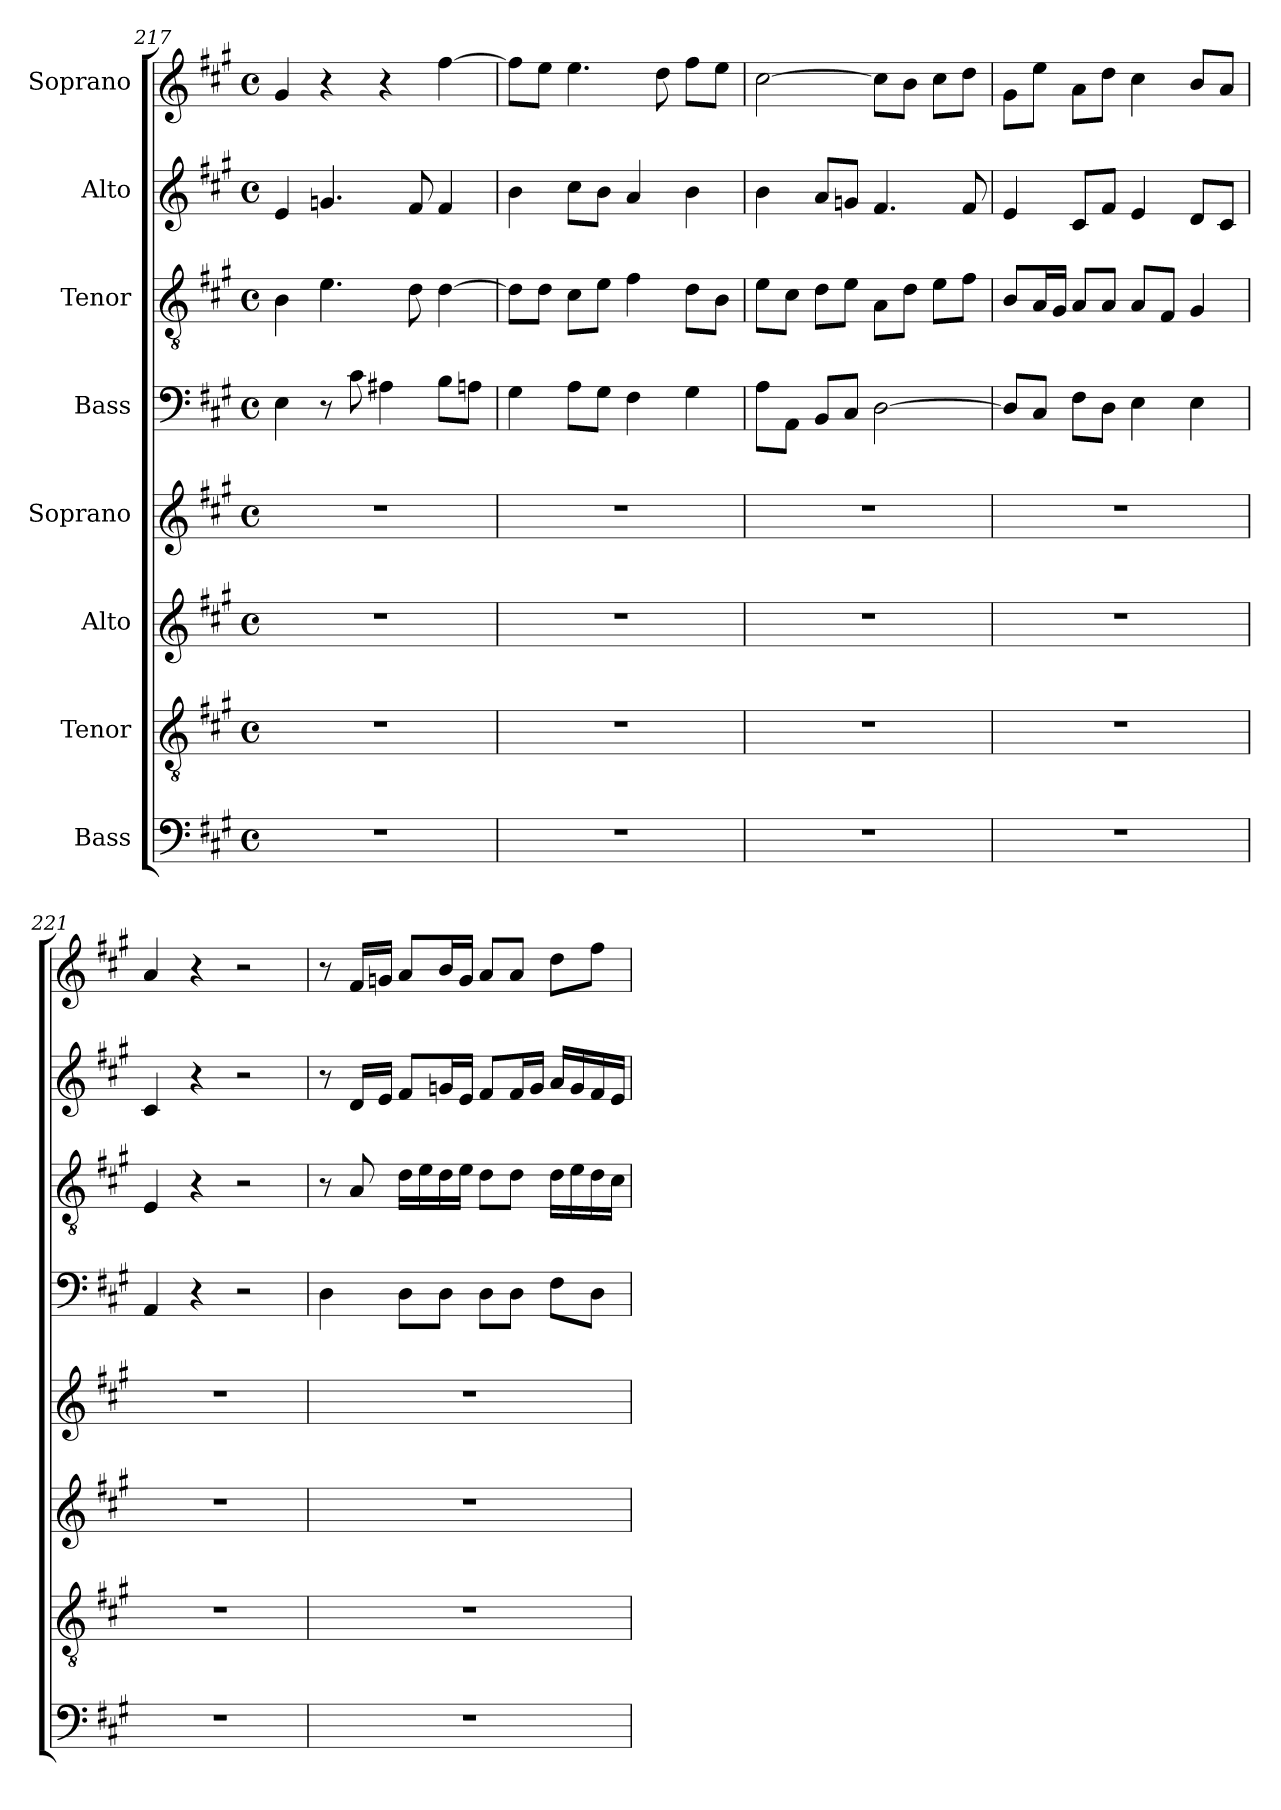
**kern	**kern	**kern	**kern	**kern	**kern	**kern	**kern
*part8	*part7	*part6	*part5	*part4	*part3	*part2	*part1
*staff8	*staff7	*staff6	*staff5	*staff4	*staff3	*staff2	*staff1
*I"Bass	*I"Tenor	*I"Alto	*I"Soprano	*I"Bass	*I"Tenor	*I"Alto	*I"Soprano
*clefF4	*clefGv2	*clefG2	*clefG2	*clefF4	*clefGv2	*clefG2	*clefG2
*k[f#c#g#]	*k[f#c#g#]	*k[f#c#g#]	*k[f#c#g#]	*k[f#c#g#]	*k[f#c#g#]	*k[f#c#g#]	*k[f#c#g#]
*A:	*A:	*A:	*A:	*A:	*A:	*A:	*A:
*M4/4	*M4/4	*M4/4	*M4/4	*M4/4	*M4/4	*M4/4	*M4/4
*met(c)	*met(c)	*met(c)	*met(c)	*met(c)	*met(c)	*met(c)	*met(c)
=217	=217	=217	=217	=217	=217	=217	=217
1r	1r	1r	1r	4E\	4B\	4e/	4g#/
.	.	.	.	8r	4.e\	4.gn/	4r
.	.	.	.	8c#\	.	.	.
.	.	.	.	4A#X\	.	.	4r
.	.	.	.	.	8d\	8f#/	.
.	.	.	.	8B\L	[>4d\	4f#/	[>4ff#\
.	.	.	.	8An\J	.	.	.
=218	=218	=218	=218	=218	=218	=218	=218
1r	1r	1r	1r	4G#\	8d\L]	4b\	8ff#\L]
.	.	.	.	.	8d\J	.	8ee\J
.	.	.	.	8A\L	8c#\L	8cc#\L	4.ee\
.	.	.	.	8G#\J	8e\J	8b\J	.
.	.	.	.	4F#\	4f#\	4a/	.
.	.	.	.	.	.	.	8dd\
.	.	.	.	4G#\	8d\L	4b\	8ff#\L
.	.	.	.	.	8B\J	.	8ee\J
=219	=219	=219	=219	=219	=219	=219	=219
1r	1r	1r	1r	8A\L	8e\L	4b\	[>2cc#\
.	.	.	.	8AA\J	8c#\J	.	.
.	.	.	.	8BB/L	8d\L	8a/L	.
.	.	.	.	8C#/J	8e\J	8gn/J	.
.	.	.	.	[>2D\	8A\L	4.f#/	8cc#\L]
.	.	.	.	.	8d\J	.	8b\J
.	.	.	.	.	8e\L	.	8cc#\L
.	.	.	.	.	8f#\J	8f#/	8dd\J
!!LO:PB:g=z
=220	=220	=220	=220	=220	=220	=220	=220
1r	1r	1r	1r	8D/L]	8B/L	4e/	8g#\L
.	.	.	.	8C#/J	16A/L	.	8ee\J
.	.	.	.	.	16G#/JJ	.	.
.	.	.	.	8F#\L	8A/L	8c#/L	8a\L
.	.	.	.	8D\J	8A/J	8f#/J	8dd\J
.	.	.	.	4E\	8A/L	4e/	4cc#\
.	.	.	.	.	8F#/J	.	.
.	.	.	.	4E\	4G#/	8d/L	8b/L
.	.	.	.	.	.	8c#/J	8a/J
=221	=221	=221	=221	=221	=221	=221	=221
1r	1r	1r	1r	4AA/	4E/	4c#/	4a/
.	.	.	.	4r	4r	4r	4r
.	.	.	.	2r	2r	2r	2r
=222	=222	=222	=222	=222	=222	=222	=222
1r	1r	1r	1r	4D\	8r	8r	8r
.	.	.	.	.	8A/	16d/LL	16f#/LL
.	.	.	.	.	.	16e/JJ	16gn/JJ
.	.	.	.	8D\L	16d\LL	8f#/L	8a/L
.	.	.	.	.	16e\	.	.
.	.	.	.	8D\J	16d\	16gn/L	16b/L
.	.	.	.	.	16e\JJ	16e/JJ	16g/JJ
.	.	.	.	8D\L	8d\L	8f#/L	8a/L
.	.	.	.	8D\J	8d\J	16f#/L	8a/J
.	.	.	.	.	.	16g/JJ	.
.	.	.	.	8F#\L	16d\LL	16a/LL	8dd\L
.	.	.	.	.	16e\	16g/	.
.	.	.	.	8D\J	16d\	16f#/	8ff#\J
.	.	.	.	.	16c#\JJ	16e/JJ	.
=	=	=	=	=	=	=	=
*-	*-	*-	*-	*-	*-	*-	*-
